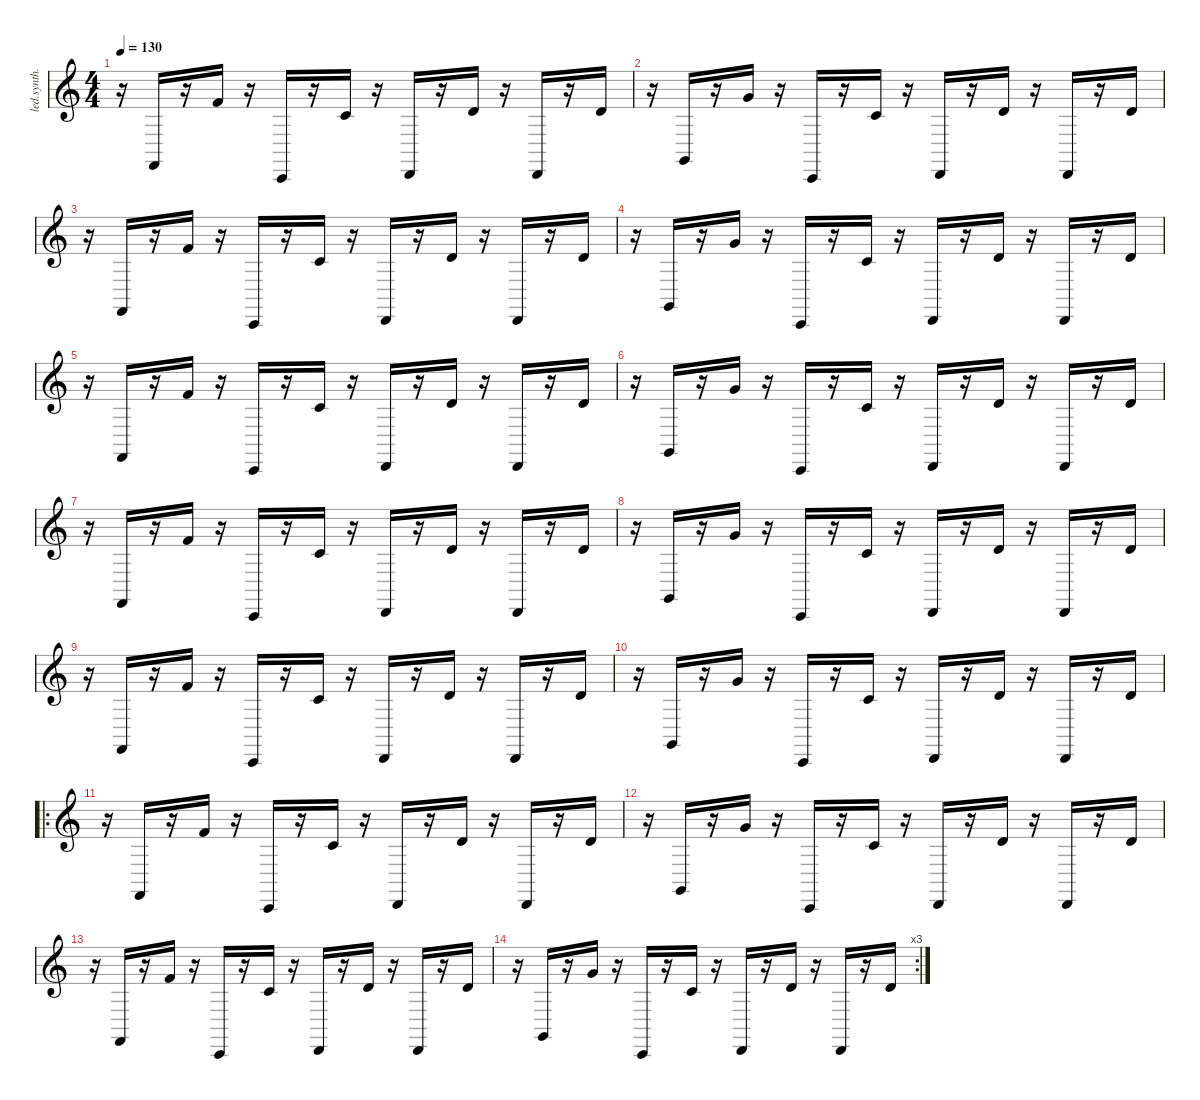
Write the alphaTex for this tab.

\defaultSystemsLayout 4
\hideDynamics
\bracketExtendMode nobrackets
\otherSystemsTrackNameOrientation horizontal
\track ("Synth 1-RH-b-hid" "led.synth.") {defaultSystemsLayout 4 instrument lead8bassandlead}
\staff {score}
\tuning (E4 B3 G3 D3 A2 E2 B1)
\ts (4 4)
\tempo 130
\clef g2
\ks c
r.16{dy f} 1.6.16 r.16 1.1.16 r.16 1.7.16 r.16 1.2.16 r.16 3.7.16 r.16 3.2.16 r.16 3.7.16 r.16 3.2.16 |
r.16 3.6.16 r.16 3.1.16 r.16 1.7.16 r.16 1.2.16 r.16 3.7.16 r.16 3.2.16 r.16 3.7.16 r.16 3.2.16 |
r.16 1.6.16 r.16 1.1.16 r.16 1.7.16 r.16 1.2.16 r.16 3.7.16 r.16 3.2.16 r.16 3.7.16 r.16 3.2.16 |
r.16 3.6.16 r.16 3.1.16 r.16 1.7.16 r.16 1.2.16 r.16 3.7.16 r.16 3.2.16 r.16 3.7.16 r.16 3.2.16 |
r.16 1.6.16 r.16 1.1.16 r.16 1.7.16 r.16 1.2.16 r.16 3.7.16 r.16 3.2.16 r.16 3.7.16 r.16 3.2.16 |
r.16 3.6.16 r.16 3.1.16 r.16 1.7.16 r.16 1.2.16 r.16 3.7.16 r.16 3.2.16 r.16 3.7.16 r.16 3.2.16 |
r.16 1.6.16 r.16 1.1.16 r.16 1.7.16 r.16 1.2.16 r.16 3.7.16 r.16 3.2.16 r.16 3.7.16 r.16 3.2.16 |
r.16 3.6.16 r.16 3.1.16 r.16 1.7.16 r.16 1.2.16 r.16 3.7.16 r.16 3.2.16 r.16 3.7.16 r.16 3.2.16 |
r.16 1.6.16 r.16 1.1.16 r.16 1.7.16 r.16 1.2.16 r.16 3.7.16 r.16 3.2.16 r.16 3.7.16 r.16 3.2.16 |
r.16 3.6.16 r.16 3.1.16 r.16 1.7.16 r.16 1.2.16 r.16 3.7.16 r.16 3.2.16 r.16 3.7.16 r.16 3.2.16 |
\ro
r.16 1.6.16 r.16 1.1.16 r.16 1.7.16 r.16 1.2.16 r.16 3.7.16 r.16 3.2.16 r.16 3.7.16 r.16 3.2.16 |
r.16 3.6.16 r.16 3.1.16 r.16 1.7.16 r.16 1.2.16 r.16 3.7.16 r.16 3.2.16 r.16 3.7.16 r.16 3.2.16 |
r.16 1.6.16 r.16 1.1.16 r.16 1.7.16 r.16 1.2.16 r.16 3.7.16 r.16 3.2.16 r.16 3.7.16 r.16 3.2.16 |
\rc 3
r.16 3.6.16 r.16 3.1.16 r.16 1.7.16 r.16 1.2.16 r.16 3.7.16 r.16 3.2.16 r.16 3.7.16 r.16 3.2.16
